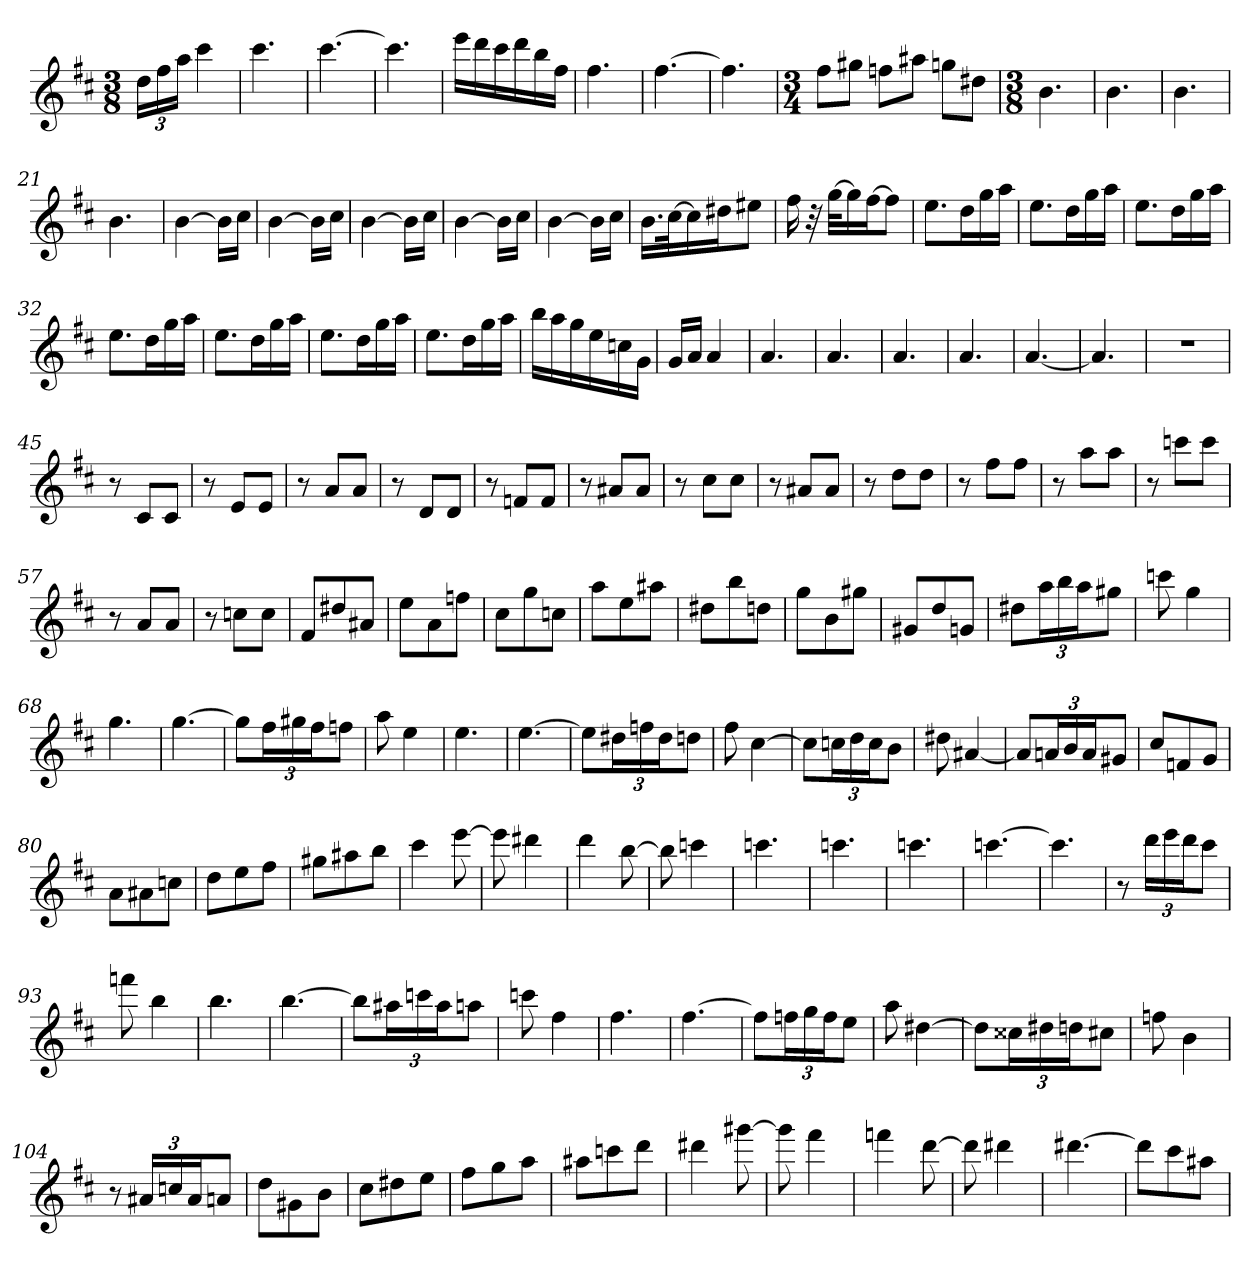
**kern
*part1
*staff1
*clefG2
*k[f#c#]
*D:
*M3/8
=1
24dd\LL
24ff#\
24aa\JJ
4ccc#
=10
4.ccc#
=11
[4.ccc#
=12
4.ccc#]
=13
16eee\LL
16ddd\
16ccc#\
16ddd\
16bb\
16ff#\JJ
=14
4.ff#
=15
[4.ff#
=16
4.ff#]
=17
*M3/4
8ff#\L
8gg#X\J
8ffn\L
8aa#X\J
8ggn\L
8dd#X\J
=18
*M3/8
4.b
=19
4.b
=20
4.b
=21
4.b
=22
[4b
16b\LL]
16cc#\JJ
=23
[4b
16b\LL]
16cc#\JJ
=24
[4b
16b\LL]
16cc#\JJ
=25
[4b
16b\LL]
16cc#\JJ
=26
[4b
16b\LL]
16cc#\JJ
=27
16.b\LL
[32cc#\K
16cc#\]
16dd#X\J
8ee#X\J
=28
16ff#
32r
[32gg\KLL
16gg\]
[16ff#\J
8ff#\J]
=29
8.ee\L
16dd\L
16gg\
16aa\JJ
=30
8.ee\L
16dd\L
16gg\
16aa\JJ
=31
8.ee\L
16dd\L
16gg\
16aa\JJ
=32
8.ee\L
16dd\L
16gg\
16aa\JJ
=33
8.ee\L
16dd\L
16gg\
16aa\JJ
=34
8.ee\L
16dd\L
16gg\
16aa\JJ
=35
8.ee\L
16dd\L
16gg\
16aa\JJ
=36
16bb\LL
16aa\
16gg\
16ee\
16ccn\
16g\JJ
=37
16g/LL
16a/JJ
4a
=38
4.a
=39
4.a
=40
4.a
=41
4.a
=42
[4.a
=43
4.a]
=44
4.r
=45
8r
8c#/L
8c#/J
=46
8r
8e/L
8e/J
=47
8r
8a/L
8a/J
=48
8r
8d/L
8d/J
=49
8r
8fn/L
8f/J
=50
8r
8a#X/L
8a#/J
=51
8r
8cc#\L
8cc#\J
=52
8r
8a#X/L
8a#/J
=53
8r
8dd\L
8dd\J
=54
8r
8ff#\L
8ff#\J
=55
8r
8aa\L
8aa\J
=56
8r
8cccn\L
8ccc\J
=57
8r
8a/L
8a/J
=58
8r
8ccn\L
8cc\J
=59
8f#/L
8dd#X/
8a#X/J
=60
8ee\L
8a\
8ffn\J
=61
8cc#\L
8gg\
8ccn\J
=62
8aa\L
8ee\
8aa#X\J
=63
8dd#X\L
8bb\
8ddn\J
=64
8gg\L
8b\
8gg#X\J
=65
8g#X/L
8dd/
8gn/J
=66
8dd#X\L
24aa\L
24bb\
24aa\J
8gg#X\J
=67
8cccn
4gg
=68
4.gg
=69
[4.gg
=70
8gg\L]
24ff#\L
24gg#X\
24ff#\J
8ffn\J
=71
8aa
4ee
=72
4.ee
=73
[4.ee
=74
8ee\L]
24dd#X\L
24ffn\
24dd#\J
8ddn\J
=75
8ff#
[4cc#
=76
8cc#\L]
24ccn\L
24dd\
24cc\J
8b\J
=77
8dd#X
[4a#X
=78
8a#/L]
24an/L
24b/
24a/J
8g#X/J
=79
8cc#/L
8fn/
8g/J
=80
8a\L
8a#X\
8ccn\J
=81
8dd\L
8ee\
8ff#\J
=82
8gg#X\L
8aa#X\
8bb\J
=83
4ccc#
[8eee
=84
8eee]
4ddd#X
=85
4ddd
[8bb
=86
8bb]
4cccn
=87
4.cccn
=88
4.cccn
=89
4.cccn
=90
[4.cccn
=91
4.ccc]
=92
8r
24ddd\LL
24eee\
24ddd\J
8ccc#\J
=93
8fffn
4bb
=94
4.bb
=95
[4.bb
=96
8bb\L]
24aa#X\L
24cccn\
24aa#\J
8aan\J
=97
8cccn
4ff#
=98
4.ff#
=99
[4.ff#
=100
8ff#\L]
24ffn\L
24gg\
24ff\J
8ee\J
=101
8aa
[4dd#X
=102
8dd#\L]
24cc##X\L
24dd#X\
24ddn\J
8cc#X\J
=103
8ffn
4b
=104
8r
24a#X/LL
24ccn/
24a#/J
8an/J
=105
8dd\L
8g#X\
8b\J
=106
8cc#\L
8dd#X\
8ee\J
=107
8ff#\L
8gg\
8aa\J
=108
8aa#X\L
8cccn\
8ddd\J
=109
4ddd#X
[8ggg#X
=110
8ggg#]
4fff#
=111
4fffn
[8ddd
=112
8ddd]
4ddd#X
=113
[4.ddd#X
=114
8ddd#\L]
8ccc#\
8aa#X\J
=
*-
